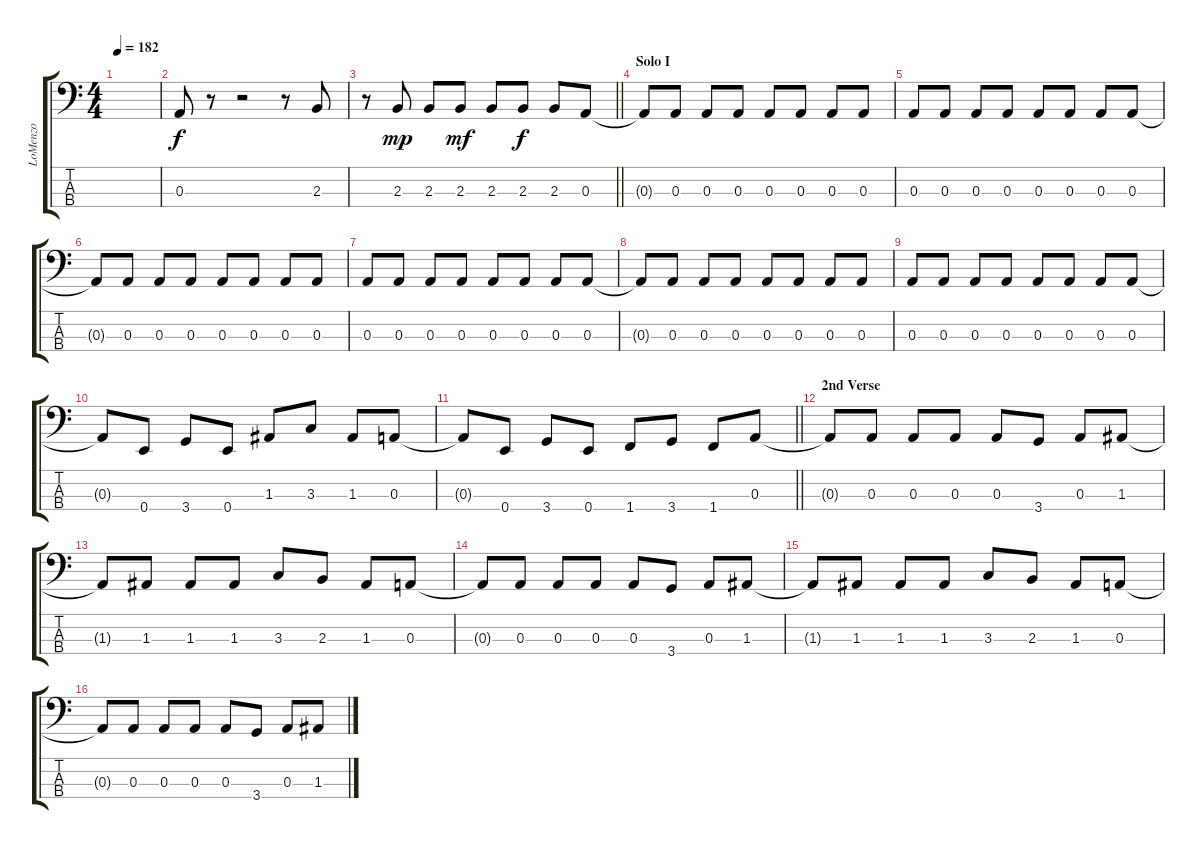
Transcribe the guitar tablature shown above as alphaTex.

\track ("LoMenzo" "LoMenzo") {instrument electricbassfinger}
\staff {score tabs}
\tuning (G2 D2 A1 E1) {hide}
\ts (4 4)
\tempo 182
\clef f4
\ks c
|
0.3.8 r.8 r.2 r.8 2.3.8 |
\barLineRight lightlight
r.8 2.3.8{dy mp} 2.3.8 2.3.8{dy mf} 2.3.8 2.3.8{dy f} 2.3.8 0.3.8 |
\section ("" "Solo I")
0.3{t}.8 0.3.8 0.3.8 0.3.8 0.3.8 0.3.8 0.3.8 0.3.8 |
0.3.8 0.3.8 0.3.8 0.3.8 0.3.8 0.3.8 0.3.8 0.3.8 |
0.3{t}.8 0.3.8 0.3.8 0.3.8 0.3.8 0.3.8 0.3.8 0.3.8 |
0.3.8 0.3.8 0.3.8 0.3.8 0.3.8 0.3.8 0.3.8 0.3.8 |
0.3{t}.8 0.3.8 0.3.8 0.3.8 0.3.8 0.3.8 0.3.8 0.3.8 |
0.3.8 0.3.8 0.3.8 0.3.8 0.3.8 0.3.8 0.3.8 0.3.8 |
0.3{t}.8 0.4.8 3.4.8 0.4.8 1.3.8 3.3.8 1.3.8 0.3.8 |
\barLineRight lightlight
0.3{t}.8 0.4.8 3.4.8 0.4.8 1.4.8 3.4.8 1.4.8 0.3.8 |
\section ("" "2nd Verse")
0.3{t}.8 0.3.8 0.3.8 0.3.8 0.3.8 3.4.8 0.3.8 1.3.8 |
1.3{t}.8 1.3.8 1.3.8 1.3.8 3.3.8 2.3.8 1.3.8 0.3.8 |
0.3{t}.8 0.3.8 0.3.8 0.3.8 0.3.8 3.4.8 0.3.8 1.3.8 |
1.3{t}.8 1.3.8 1.3.8 1.3.8 3.3.8 2.3.8 1.3.8 0.3.8 |
0.3{t}.8 0.3.8 0.3.8 0.3.8 0.3.8 3.4.8 0.3.8 1.3.8
